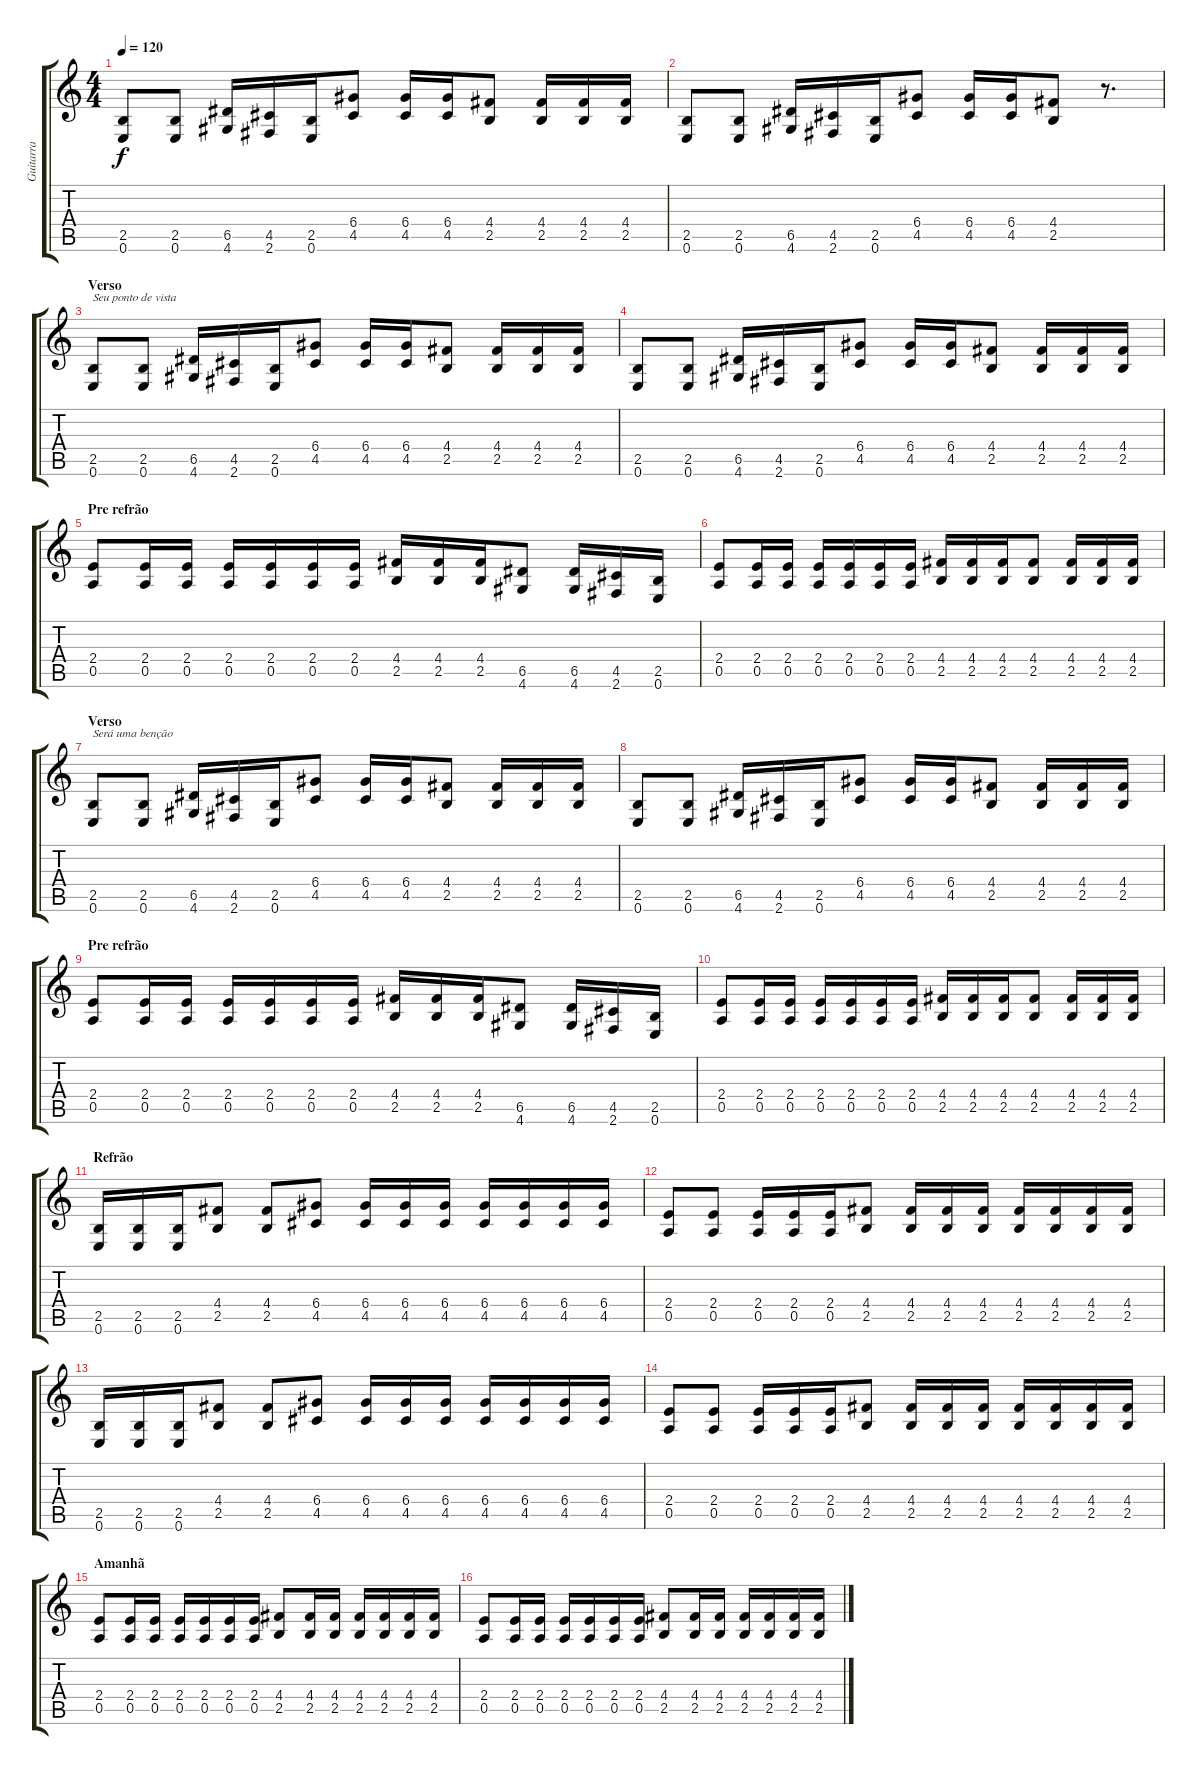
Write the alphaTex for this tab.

\track ("Guitarra" "Guitarra") {instrument distortionguitar}
\staff {score tabs}
\tuning (E4 B3 G3 D3 A2 E2) {hide}
\ts (4 4)
\tempo 120
\clef g2
\ks c
(2.5 0.6).8{dy f instrument distortionguitar} (2.5 0.6).8 (6.5 4.6).16 (4.5 2.6).16 (2.5 0.6).16 (6.4 4.5).8 (6.4 4.5).16 (6.4 4.5).16 (4.4 2.5).8 (4.4 2.5).16 (4.4 2.5).16 (4.4 2.5).16 |
(2.5 0.6).8 (2.5 0.6).8 (6.5 4.6).16 (4.5 2.6).16 (2.5 0.6).16 (6.4 4.5).8 (6.4 4.5).16 (6.4 4.5).16 (4.4 2.5).8 r.8{d} |
\section ("" "Verso")
(2.5 0.6).8{txt "Seu ponto de vista"} (2.5 0.6).8 (6.5 4.6).16 (4.5 2.6).16 (2.5 0.6).16 (6.4 4.5).8 (6.4 4.5).16 (6.4 4.5).16 (4.4 2.5).8 (4.4 2.5).16 (4.4 2.5).16 (4.4 2.5).16 |
(2.5 0.6).8 (2.5 0.6).8 (6.5 4.6).16 (4.5 2.6).16 (2.5 0.6).16 (6.4 4.5).8 (6.4 4.5).16 (6.4 4.5).16 (4.4 2.5).8 (4.4 2.5).16 (4.4 2.5).16 (4.4 2.5).16 |
\section ("" "Pre refrão")
(2.4 0.5).8 (2.4 0.5).16 (2.4 0.5).16 (2.4 0.5).16 (2.4 0.5).16 (2.4 0.5).16 (2.4 0.5).16 (4.4 2.5).16 (4.4 2.5).16 (4.4 2.5).16 (6.5 4.6).8 (6.5 4.6).16 (4.5 2.6).16 (2.5 0.6).16 |
(2.4 0.5).8 (2.4 0.5).16 (2.4 0.5).16 (2.4 0.5).16 (2.4 0.5).16 (2.4 0.5).16 (2.4 0.5).16 (4.4 2.5).16 (4.4 2.5).16 (4.4 2.5).16 (4.4 2.5).8 (4.4 2.5).16 (4.4 2.5).16 (4.4 2.5).16 |
\section ("" "Verso")
(2.5 0.6).8{txt "Será uma benção"} (2.5 0.6).8 (6.5 4.6).16 (4.5 2.6).16 (2.5 0.6).16 (6.4 4.5).8 (6.4 4.5).16 (6.4 4.5).16 (4.4 2.5).8 (4.4 2.5).16 (4.4 2.5).16 (4.4 2.5).16 |
(2.5 0.6).8 (2.5 0.6).8 (6.5 4.6).16 (4.5 2.6).16 (2.5 0.6).16 (6.4 4.5).8 (6.4 4.5).16 (6.4 4.5).16 (4.4 2.5).8 (4.4 2.5).16 (4.4 2.5).16 (4.4 2.5).16 |
\section ("" "Pre refrão")
(2.4 0.5).8 (2.4 0.5).16 (2.4 0.5).16 (2.4 0.5).16 (2.4 0.5).16 (2.4 0.5).16 (2.4 0.5).16 (4.4 2.5).16 (4.4 2.5).16 (4.4 2.5).16 (6.5 4.6).8 (6.5 4.6).16 (4.5 2.6).16 (2.5 0.6).16 |
(2.4 0.5).8 (2.4 0.5).16 (2.4 0.5).16 (2.4 0.5).16 (2.4 0.5).16 (2.4 0.5).16 (2.4 0.5).16 (4.4 2.5).16 (4.4 2.5).16 (4.4 2.5).16 (4.4 2.5).8 (4.4 2.5).16 (4.4 2.5).16 (4.4 2.5).16 |
\section ("" "Refrão")
(2.5 0.6).16 (2.5 0.6).16 (2.5 0.6).16 (4.4 2.5).8 (4.4 2.5).8 (6.4 4.5).8 (6.4 4.5).16 (6.4 4.5).16 (6.4 4.5).16 (6.4 4.5).16 (6.4 4.5).16 (6.4 4.5).16 (6.4 4.5).16 |
(2.4 0.5).8 (2.4 0.5).8 (2.4 0.5).16 (2.4 0.5).16 (2.4 0.5).16 (4.4 2.5).8 (4.4 2.5).16 (4.4 2.5).16 (4.4 2.5).16 (4.4 2.5).16 (4.4 2.5).16 (4.4 2.5).16 (4.4 2.5).16 |
(2.5 0.6).16 (2.5 0.6).16 (2.5 0.6).16 (4.4 2.5).8 (4.4 2.5).8 (6.4 4.5).8 (6.4 4.5).16 (6.4 4.5).16 (6.4 4.5).16 (6.4 4.5).16 (6.4 4.5).16 (6.4 4.5).16 (6.4 4.5).16 |
(2.4 0.5).8 (2.4 0.5).8 (2.4 0.5).16 (2.4 0.5).16 (2.4 0.5).16 (4.4 2.5).8 (4.4 2.5).16 (4.4 2.5).16 (4.4 2.5).16 (4.4 2.5).16 (4.4 2.5).16 (4.4 2.5).16 (4.4 2.5).16 |
\section ("" "Amanhã")
(2.4 0.5).8 (2.4 0.5).16 (2.4 0.5).16 (2.4 0.5).16 (2.4 0.5).16 (2.4 0.5).16 (2.4 0.5).16 (4.4 2.5).8 (4.4 2.5).16 (4.4 2.5).16 (4.4 2.5).16 (4.4 2.5).16 (4.4 2.5).16 (4.4 2.5).16 |
(2.4 0.5).8 (2.4 0.5).16 (2.4 0.5).16 (2.4 0.5).16 (2.4 0.5).16 (2.4 0.5).16 (2.4 0.5).16 (4.4 2.5).8 (4.4 2.5).16 (4.4 2.5).16 (4.4 2.5).16 (4.4 2.5).16 (4.4 2.5).16 (4.4 2.5).16
